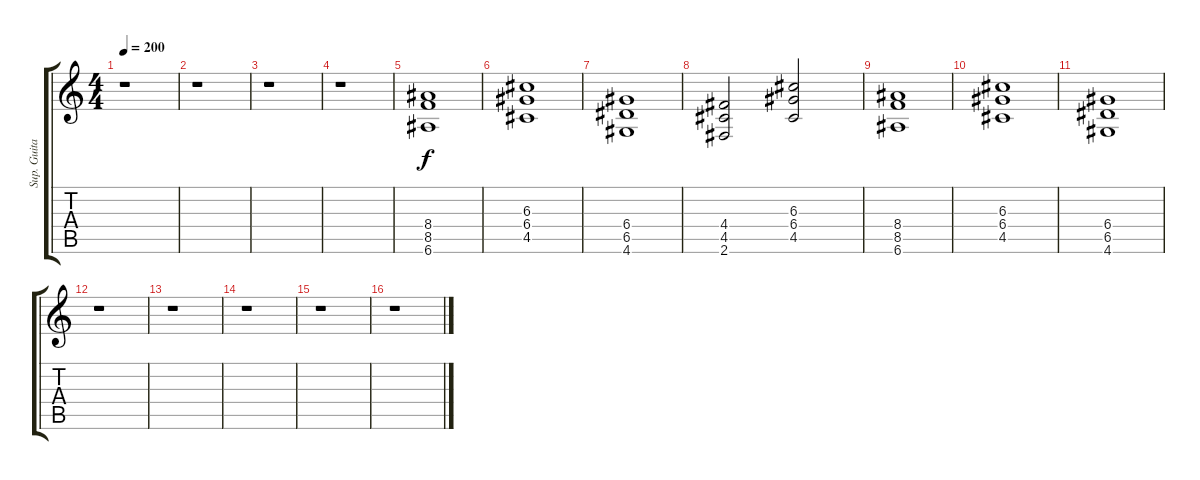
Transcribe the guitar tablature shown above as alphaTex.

\track ("Sup. Guitar" "Sup. Guita") {instrument distortionguitar}
\staff {score tabs}
\tuning (E4 B3 G3 D3 A2 E2) {hide}
\ts (4 4)
\tempo 200
\clef g2
\ks c
r.1{dy f instrument distortionguitar} |
r.1 |
r.1 |
r.1 |
(8.4 8.5 6.6).1 |
(6.3 6.4 4.5).1 |
(6.4 6.5 4.6).1 |
(4.4 4.5 2.6).2 (6.3 6.4 4.5).2 |
(8.4 8.5 6.6).1 |
(6.3 6.4 4.5).1 |
(6.4 6.5 4.6).1 |
r.1 |
r.1 |
r.1 |
r.1 |
r.1
